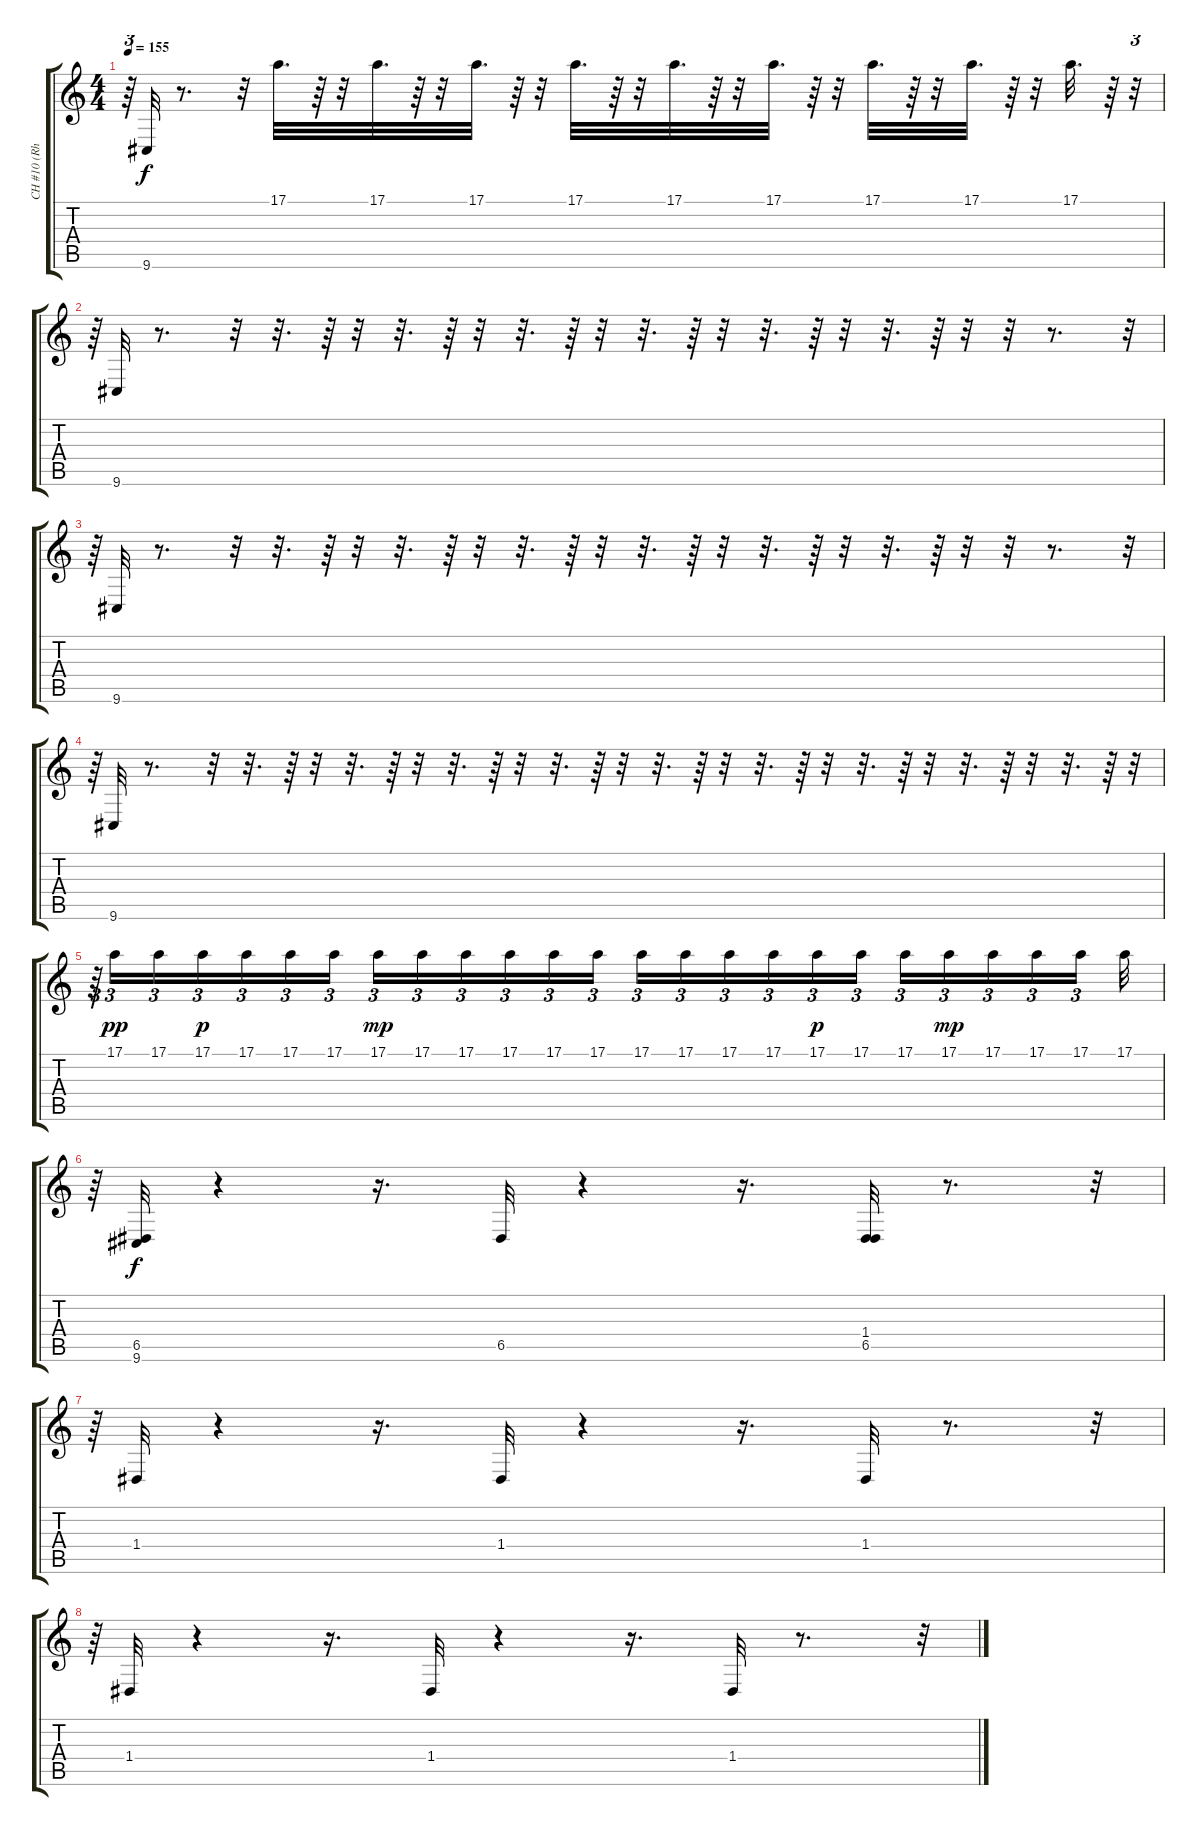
\track ("CH #10 (Rhythm channel)" "CH #10 (Rh") {instrument acousticgrandpiano}
\staff {score tabs}
\tuning (E4 B3 G3 D3 A2 E2) {hide}
\ts (4 4)
\tempo 155
\clef g2
\ks c
r.64{tu (3 2) dy f} 9.6.32 r.8{d} r.32 17.1.32{d} r.64 r.32 17.1.32{d} r.64 r.32 17.1.32{d} r.64 r.32 17.1.32{d} r.64 r.32 17.1.32{d} r.64 r.32 17.1.32{d} r.64 r.32 17.1.32{d} r.64 r.32 17.1.32{d} r.64 r.32 17.1.32{d} r.64 r.32{tu (3 2)} |
r.64{tu (3 2)} 9.6.32 r.8{d} r.32 r.32{d} r.64 r.32 r.32{d} r.64 r.32 r.32{d} r.64 r.32 r.32{d} r.64 r.32 r.32{d} r.64 r.32 r.32{d} r.64 r.32 r.32 r.8{d} r.32{tu (3 2)} |
r.64{tu (3 2)} 9.6.32 r.8{d} r.32 r.32{d} r.64 r.32 r.32{d} r.64 r.32 r.32{d} r.64 r.32 r.32{d} r.64 r.32 r.32{d} r.64 r.32 r.32{d} r.64 r.32 r.32 r.8{d} r.32{tu (3 2)} |
r.64{tu (3 2)} 9.6.32 r.8{d} r.32 r.32{d} r.64 r.32 r.32{d} r.64 r.32 r.32{d} r.64 r.32 r.32{d} r.64 r.32 r.32{d} r.64 r.32 r.32{d} r.64 r.32 r.32{d} r.64 r.32 r.32{d} r.64 r.32 r.32{d} r.64 r.32{tu (3 2)} |
r.64{tu (3 2)} 17.1.16{tu (3 2) dy pp} 17.1.16{tu (3 2)} 17.1.16{tu (3 2) dy p} 17.1.16{tu (3 2)} 17.1.16{tu (3 2)} 17.1.16{tu (3 2)} 17.1.16{tu (3 2) dy mp} 17.1.16{tu (3 2)} 17.1.16{tu (3 2)} 17.1.16{tu (3 2)} 17.1.16{tu (3 2)} 17.1.16{tu (3 2)} 17.1.16{tu (3 2)} 17.1.16{tu (3 2)} 17.1.16{tu (3 2)} 17.1.16{tu (3 2)} 17.1.16{tu (3 2) dy p} 17.1.16{tu (3 2)} 17.1.16{tu (3 2)} 17.1.16{tu (3 2) dy mp} 17.1.16{tu (3 2)} 17.1.16{tu (3 2)} 17.1.16{tu (3 2) beam splitsecondary} 17.1.32 |
r.64{tu (3 2)} (6.5 9.6).32{dy f} r.4 r.16{d} 6.5.32 r.4 r.16{d} (1.4 6.5).32 r.8{d} r.32{tu (3 2)} |
r.64{tu (3 2)} 1.4.32 r.4 r.16{d} 1.4.32 r.4 r.16{d} 1.4.32 r.8{d} r.32{tu (3 2)} |
r.64{tu (3 2)} 1.4.32 r.4 r.16{d} 1.4.32 r.4 r.16{d} 1.4.32 r.8{d} r.32{tu (3 2)}
